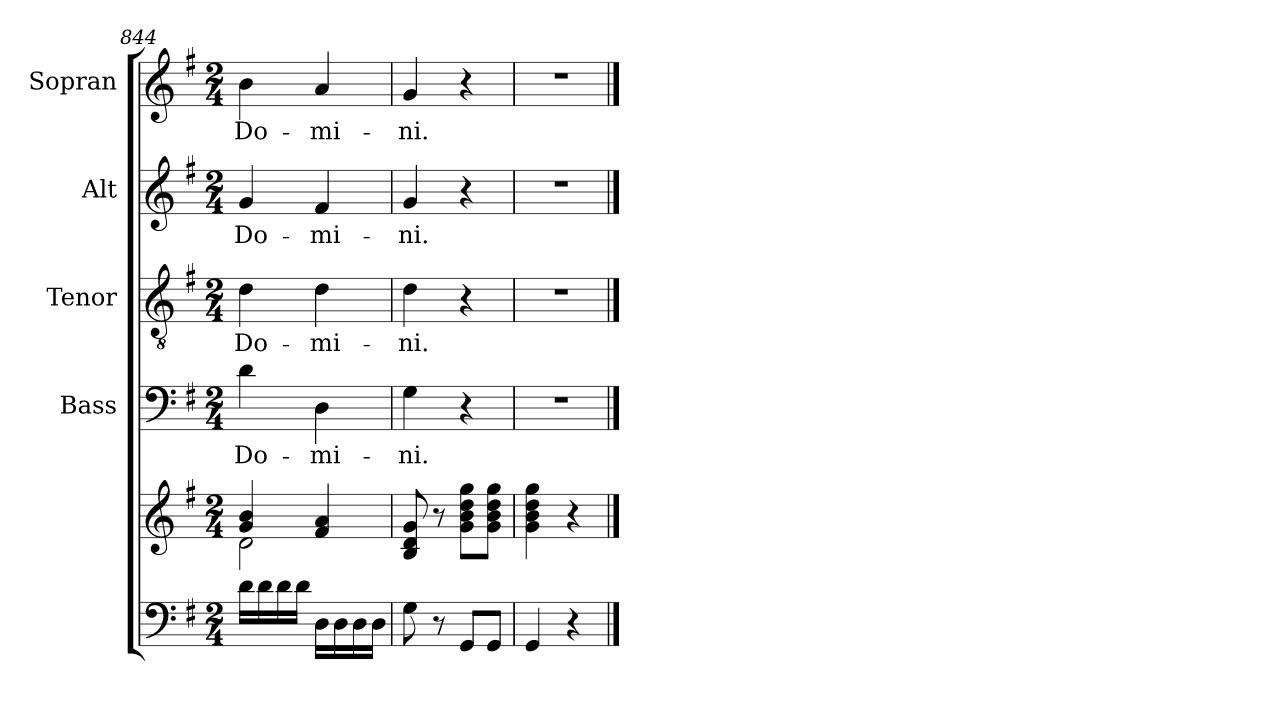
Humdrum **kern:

**kern	**kern	**kern	**text	**kern	**text	**kern	**text	**kern	**text
*part5	*part5	*part4	*part4	*part3	*part3	*part2	*part2	*part1	*part1
*staff6	*staff5	*staff4	*staff4	*staff3	*staff3	*staff2	*staff2	*staff1	*staff1
*	*	*I"Bass	*	*I"Tenor	*	*I"Alt	*	*I"Sopran	*
*	*	*I'B.	*	*I'T.	*	*I'A.	*	*I'S.	*
*clefF4	*clefG2	*clefF4	*	*clefGv2	*	*clefG2	*	*clefG2	*
*k[f#]	*k[f#]	*k[f#]	*	*k[f#]	*	*k[f#]	*	*k[f#]	*
*G:	*G:	*G:	*	*G:	*	*G:	*	*G:	*
*M2/4	*M2/4	*M2/4	*	*M2/4	*	*M2/4	*	*M2/4	*
=844	=844	=844	=844	=844	=844	=844	=844	=844	=844
*	*^	*	*	*	*	*	*	*	*
!	!	!	!	!LO:LY:b	!	!LO:LY:b	!	!LO:LY:b	!	!LO:LY:b
16d\LL	4g/ 4b/	2d\	4d\	Do-	4d\	Do-	4g/	Do-	4b\	Do-
16d\	.	.	.	.	.	.	.	.	.	.
16d\	.	.	.	.	.	.	.	.	.	.
16d\JJ	.	.	.	.	.	.	.	.	.	.
!	!	!	!	!LO:LY:b	!	!LO:LY:b	!	!LO:LY:b	!	!LO:LY:b
16D\LL	4f#/ 4a/	.	4D\	-mi-	4d\	-mi-	4f#/	-mi-	4a/	-mi-
16D\	.	.	.	.	.	.	.	.	.	.
16D\	.	.	.	.	.	.	.	.	.	.
16D\JJ	.	.	.	.	.	.	.	.	.	.
*	*v	*v	*	*	*	*	*	*	*	*
=845	=845	=845	=845	=845	=845	=845	=845	=845	=845
!	!	!	!LO:LY:b	!	!LO:LY:b	!	!LO:LY:b	!	!LO:LY:b
8G\	8B/ 8d/ 8g/	4G\	-ni.	4d\	-ni.	4g/	-ni.	4g/	-ni.
8r	8r	.	.	.	.	.	.	.	.
8GG/L	8g\ 8b\ 8dd\ 8gg\L	4r	.	4r	.	4r	.	4r	.
8GG/J	8g\ 8b\ 8dd\ 8gg\J	.	.	.	.	.	.	.	.
=846	=846	=846	=846	=846	=846	=846	=846	=846	=846
4GG/	4g\ 4b\ 4dd\ 4gg\	2r	.	2r	.	2r	.	2r	.
4r	4r	.	.	.	.	.	.	.	.
==	==	==	==	==	==	==	==	==	==
*-	*-	*-	*-	*-	*-	*-	*-	*-	*-
